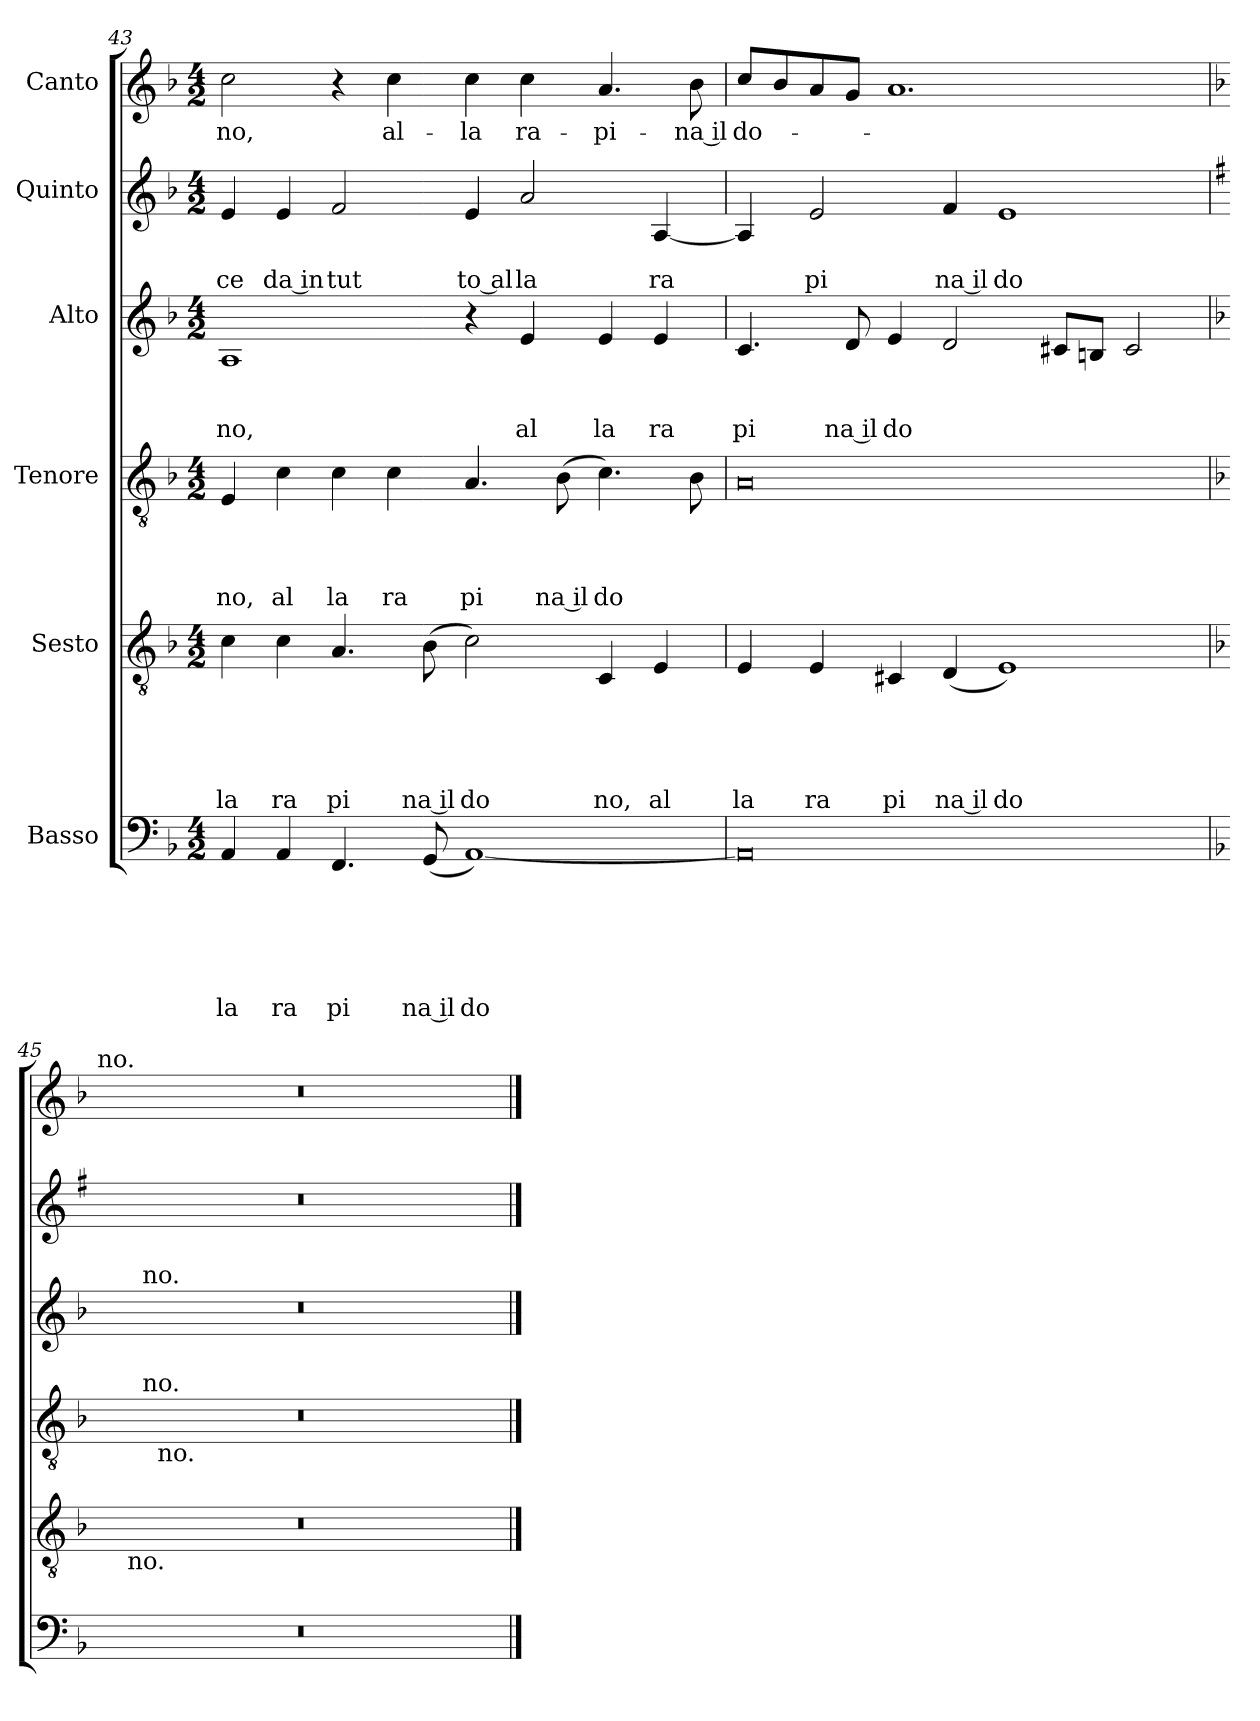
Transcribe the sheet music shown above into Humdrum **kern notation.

**kern	**text	**text	**text	**text	**text	**text	**kern	**text	**text	**text	**text	**text	**kern	**text	**text	**text	**text	**kern	**text	**text	**text	**kern	**text	**text	**kern	**text
*part6	*part6	*part6	*part6	*part6	*part6	*part6	*part5	*part5	*part5	*part5	*part5	*part5	*part4	*part4	*part4	*part4	*part4	*part3	*part3	*part3	*part3	*part2	*part2	*part2	*part1	*part1
*staff6	*staff6	*staff6	*staff6	*staff6	*staff6	*staff6	*staff5	*staff5	*staff5	*staff5	*staff5	*staff5	*staff4	*staff4	*staff4	*staff4	*staff4	*staff3	*staff3	*staff3	*staff3	*staff2	*staff2	*staff2	*staff1	*staff1
*I"Basso	*	*	*	*	*	*	*I"Sesto	*	*	*	*	*	*I"Tenore	*	*	*	*	*I"Alto	*	*	*	*I"Quinto	*	*	*I"Canto	*
*clefF4	*	*	*	*	*	*	*clefGv2	*	*	*	*	*	*clefGv2	*	*	*	*	*clefG2	*	*	*	*clefG2	*	*	*clefG2	*
*k[b-]	*	*	*	*	*	*	*k[b-]	*	*	*	*	*	*k[b-]	*	*	*	*	*k[b-]	*	*	*	*k[b-]	*	*	*k[b-]	*
*F:	*	*	*	*	*	*	*F:	*	*	*	*	*	*F:	*	*	*	*	*F:	*	*	*	*F:	*	*	*F:	*
*M4/2	*	*	*	*	*	*	*M4/2	*	*	*	*	*	*M4/2	*	*	*	*	*M4/2	*	*	*	*M4/2	*	*	*M4/2	*
=43	=43	=43	=43	=43	=43	=43	=43	=43	=43	=43	=43	=43	=43	=43	=43	=43	=43	=43	=43	=43	=43	=43	=43	=43	=43	=43
!	!	!	!	!	!	!LO:LY:b	!	!	!	!	!	!LO:LY:b	!	!	!	!	!LO:LY:b	!	!	!	!LO:LY:b	!	!	!LO:LY:b	!	!LO:LY:b
4AA/	.	.	.	.	.	la	4c\	.	.	.	.	la	4E/	.	.	.	no,	1A	.	.	no,	4e/	.	ce	2cc>\	-no,
!	!	!	!	!	!	!LO:LY:b	!	!	!	!	!	!LO:LY:b	!	!	!	!	!LO:LY:b	!	!	!	!	!	!	!LO:LY:b:rj	!	!
4AA/	.	.	.	.	.	ra	4c\	.	.	.	.	ra	4c\	.	.	.	al	.	.	.	.	4e/	.	da in	.	.
!	!	!	!	!	!	!LO:LY:b	!	!	!	!	!	!LO:LY:b	!	!	!	!	!LO:LY:b	!	!	!	!	!	!	!LO:LY:b	!	!
4.FF/	.	.	.	.	.	pi	4.A/	.	.	.	.	pi	4c\	.	.	.	la	.	.	.	.	2f/	.	tut	4r	.
!	!	!	!	!	!	!	!	!	!	!	!	!	!	!	!	!	!LO:LY:b	!	!	!	!	!	!	!	!	!LO:LY:b
.	.	.	.	.	.	.	.	.	.	.	.	.	4c\	.	.	.	ra	.	.	.	.	.	.	.	4cc\	al-
!	!	!	!	!	!	!LO:LY:b:rj	!	!	!	!	!	!LO:LY:b:rj	!	!	!	!	!	!	!	!	!	!	!	!	!	!
(<8GG/	.	.	.	.	.	na il	(<8B-\	.	.	.	.	na il	.	.	.	.	.	.	.	.	.	.	.	.	.	.
!	!	!	!	!	!	!LO:LY:b	!	!	!	!	!	!LO:LY:b	!	!	!	!	!LO:LY:b	!	!	!	!	!	!	!LO:LY:b:rj	!	!LO:LY:b
[<1AA)	.	.	.	.	.	do	2c\)	.	.	.	.	do	4.A/	.	.	.	pi	4r	.	.	.	4e/	.	to al	4cc\	-la
!	!	!	!	!	!	!	!	!	!	!	!	!	!	!	!	!	!	!	!	!	!LO:LY:b	!	!	!LO:LY:b	!	!LO:LY:b
.	.	.	.	.	.	.	.	.	.	.	.	.	.	.	.	.	.	4e/	.	.	al	2a/	.	la	4cc\	ra-
!	!	!	!	!	!	!	!	!	!	!	!	!	!	!	!	!	!LO:LY:b:rj	!	!	!	!	!	!	!	!	!
.	.	.	.	.	.	.	.	.	.	.	.	.	(<8B-\	.	.	.	na il	.	.	.	.	.	.	.	.	.
!	!	!	!	!	!	!	!	!	!	!	!	!LO:LY:b	!	!	!	!	!LO:LY:b	!	!	!	!LO:LY:b	!	!	!	!	!LO:LY:b
.	.	.	.	.	.	.	4C/	.	.	.	.	no,	4.c\)	.	.	.	do	4e/	.	.	la	.	.	.	4.a/	-pi-
!	!	!	!	!	!	!	!	!	!	!	!	!LO:LY:b	!	!	!	!	!	!	!	!	!LO:LY:b	!	!	!LO:LY:b	!	!
.	.	.	.	.	.	.	4E/	.	.	.	.	al	.	.	.	.	.	4e/	.	.	ra	[<4A/	.	ra	.	.
!	!	!	!	!	!	!	!	!	!	!	!	!	!	!	!	!	!	!	!	!	!	!	!	!	!	!LO:LY:b:rj
.	.	.	.	.	.	.	.	.	.	.	.	.	8B-\	.	.	.	.	.	.	.	.	.	.	.	8b-\	-na il
=44	=44	=44	=44	=44	=44	=44	=44	=44	=44	=44	=44	=44	=44	=44	=44	=44	=44	=44	=44	=44	=44	=44	=44	=44	=44	=44
!	!	!	!	!	!	!	!	!	!	!	!	!LO:LY:b	!	!	!	!	!	!	!	!	!LO:LY:b	!	!	!	!	!LO:LY:b
0AA]	.	.	.	.	.	.	4E/	.	.	.	.	la	0A	.	.	.	.	4.c/	.	.	pi	4A/]	.	.	8cc/L	do-
.	.	.	.	.	.	.	.	.	.	.	.	.	.	.	.	.	.	.	.	.	.	.	.	.	8b-/	.
!	!	!	!	!	!	!	!	!	!	!	!	!LO:LY:b	!	!	!	!	!	!	!	!	!	!	!	!LO:LY:b	!	!
.	.	.	.	.	.	.	4E/	.	.	.	.	ra	.	.	.	.	.	.	.	.	.	2e/	.	pi	8a/	.
!	!	!	!	!	!	!	!	!	!	!	!	!	!	!	!	!	!	!	!	!	!LO:LY:b:rj	!	!	!	!	!
.	.	.	.	.	.	.	.	.	.	.	.	.	.	.	.	.	.	8d/	.	.	na il	.	.	.	8g/J	.
!	!	!	!	!	!	!	!	!	!	!	!	!LO:LY:b	!	!	!	!	!	!	!	!	!LO:LY:b	!	!	!	!	!
.	.	.	.	.	.	.	4C#X/	.	.	.	.	pi	.	.	.	.	.	4e/	.	.	do	.	.	.	1.a	.
!	!	!	!	!	!	!	!	!	!	!	!	!LO:LY:b:rj	!	!	!	!	!	!	!	!	!	!	!	!LO:LY:b:rj	!	!
.	.	.	.	.	.	.	(<4D/	.	.	.	.	na il	.	.	.	.	.	2d/	.	.	.	4f/	.	na il	.	.
!	!	!	!	!	!	!	!	!	!	!	!	!LO:LY:b	!	!	!	!	!	!	!	!	!	!	!	!LO:LY:b	!	!
.	.	.	.	.	.	.	1E)	.	.	.	.	do	.	.	.	.	.	.	.	.	.	1e	.	do	.	.
.	.	.	.	.	.	.	.	.	.	.	.	.	.	.	.	.	.	8c#X/L	.	.	.	.	.	.	.	.
.	.	.	.	.	.	.	.	.	.	.	.	.	.	.	.	.	.	8Bn/J	.	.	.	.	.	.	.	.
.	.	.	.	.	.	.	.	.	.	.	.	.	.	.	.	.	.	2c#/	.	.	.	.	.	.	.	.
=45	=45	=45	=45	=45	=45	=45	=45	=45	=45	=45	=45	=45	=45	=45	=45	=45	=45	=45	=45	=45	=45	=45	=45	=45	=45	=45
*	*	*	*	*	*	*	*	*	*	*	*	*	*	*	*	*	*	*	*	*	*	*k[f#]	*	*	*	*
*	*	*	*	*	*	*	*	*	*	*	*	*	*	*	*	*	*	*	*	*	*	*G:	*	*	*	*
!	!	!	!	!	!	!	!	!	!	!	!	!	!	!	!	!	!	!	!	!	!	!	!	!	!LO:TX:a:t=no.	!
*	*	*	*	*	*	*	*^	*	*	*	*	*	*^	*	*	*	*	*^	*	*	*	*	*	*	*	*
*	*	*	*	*	*	*	*	*	*	*	*	*	*	*	*^	*	*	*	*	*	*	*	*	*	*	*	*	*	*
0r	.	.	.	.	.	.	0r	16.ryy	.	.	.	.	.	0r	8ryy	8ryy	.	.	.	.	0r	8ryy	.	.	.	0r	.	.	0r	.
!	!	!	!	!	!	!	!	!LO:TX:b:t=no.	!	!	!	!	!	!	!	!	!	!	!	!	!	!	!	!	!	!	!	!	!	!
.	.	.	.	.	.	.	.	1ryy	.	.	.	.	.	.	.	.	.	.	.	.	.	.	.	.	.	.	.	.	.	.
!	!	!	!	!	!	!	!	!	!	!	!	!	!	!	!	!	!	!	!	!	!	!LO:TX:a:t=no.	!	!	!	!	!	!	!	!
!	!	!	!	!	!	!	!	!	!	!	!	!	!	!	!LO:TX:a:t=no.	!	!	!	!	!	!	!	!	!	!	!	!	!	!	!
.	.	.	.	.	.	.	.	.	.	.	.	.	.	.	1...ryy	32ryy	.	.	.	.	.	1...ryy	.	.	.	.	.	.	.	.
!	!	!	!	!	!	!	!	!	!	!	!	!	!	!	!	!LO:TX:b:t=no.	!	!	!	!	!	!	!	!	!	!	!	!	!	!
.	.	.	.	.	.	.	.	.	.	.	.	.	.	.	.	1ryy	.	.	.	.	.	.	.	.	.	.	.	.	.	.
.	.	.	.	.	.	.	.	2ryy	.	.	.	.	.	.	.	.	.	.	.	.	.	.	.	.	.	.	.	.	.	.
.	.	.	.	.	.	.	.	.	.	.	.	.	.	.	.	2ryy	.	.	.	.	.	.	.	.	.	.	.	.	.	.
.	.	.	.	.	.	.	.	4ryy	.	.	.	.	.	.	.	.	.	.	.	.	.	.	.	.	.	.	.	.	.	.
.	.	.	.	.	.	.	.	.	.	.	.	.	.	.	.	4ryy	.	.	.	.	.	.	.	.	.	.	.	.	.	.
.	.	.	.	.	.	.	.	8ryy	.	.	.	.	.	.	.	.	.	.	.	.	.	.	.	.	.	.	.	.	.	.
.	.	.	.	.	.	.	.	.	.	.	.	.	.	.	.	16.ryy	.	.	.	.	.	.	.	.	.	.	.	.	.	.
.	.	.	.	.	.	.	.	32ryy	.	.	.	.	.	.	.	.	.	.	.	.	.	.	.	.	.	.	.	.	.	.
*	*	*	*	*	*	*	*v	*v	*	*	*	*	*	*	*	*	*	*	*	*	*v	*v	*	*	*	*	*	*	*	*
*	*	*	*	*	*	*	*	*	*	*	*	*	*v	*v	*v	*	*	*	*	*	*	*	*	*	*	*	*	*
==	==	==	==	==	==	==	==	==	==	==	==	==	==	==	==	==	==	==	==	==	==	==	==	==	==	==
*-	*-	*-	*-	*-	*-	*-	*-	*-	*-	*-	*-	*-	*-	*-	*-	*-	*-	*-	*-	*-	*-	*-	*-	*-	*-	*-
